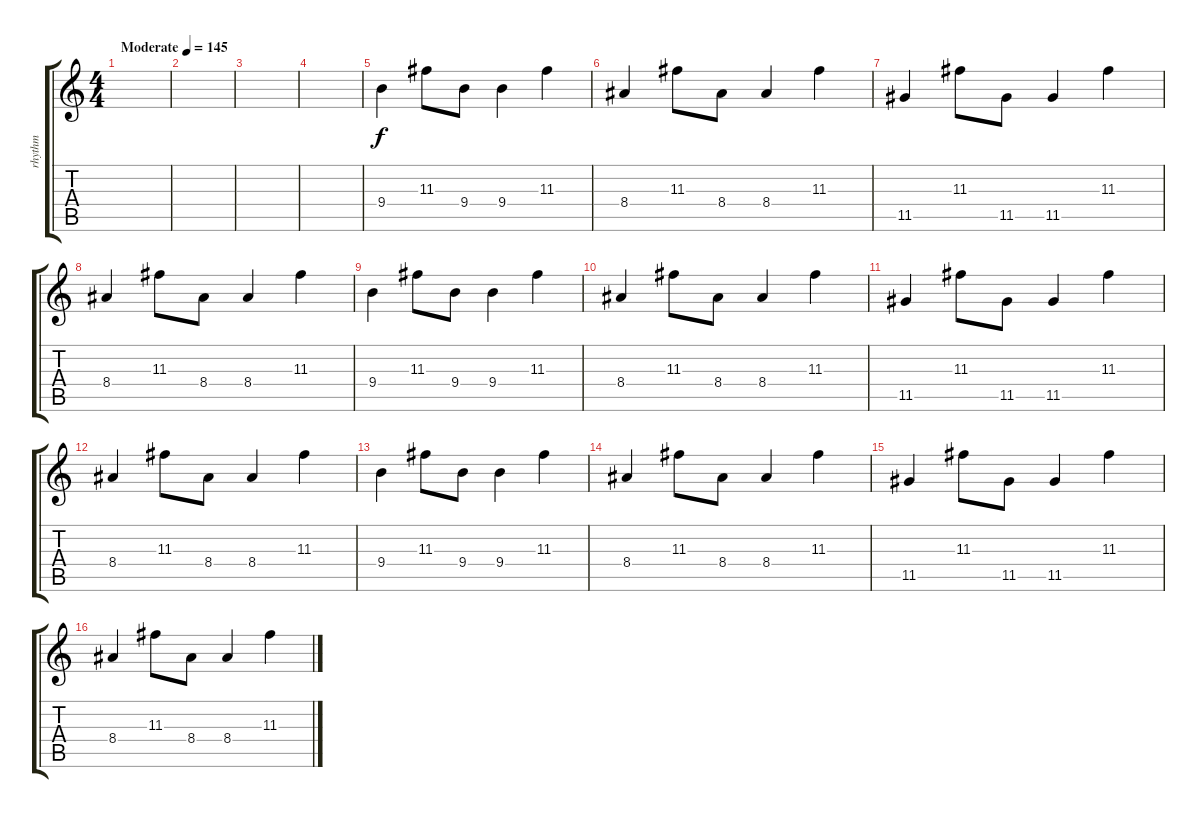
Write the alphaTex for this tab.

\track ("rhythm" "rhythm") {instrument electricguitarclean}
\staff {score tabs}
\tuning (E4 B3 G3 D3 A2 E2) {hide}
\ts (4 4)
\tempo (145 "Moderate")
\clef g2
\ks c
|
|
|
|
9.4.4 11.3.8 9.4.8 9.4.4 11.3.4 |
8.4.4 11.3.8 8.4.8 8.4.4 11.3.4 |
11.5.4 11.3.8 11.5.8 11.5.4 11.3.4 |
8.4.4 11.3.8 8.4.8 8.4.4 11.3.4 |
9.4.4 11.3.8 9.4.8 9.4.4 11.3.4 |
8.4.4 11.3.8 8.4.8 8.4.4 11.3.4 |
11.5.4 11.3.8 11.5.8 11.5.4 11.3.4 |
8.4.4 11.3.8 8.4.8 8.4.4 11.3.4 |
9.4.4 11.3.8 9.4.8 9.4.4 11.3.4 |
8.4.4 11.3.8 8.4.8 8.4.4 11.3.4 |
11.5.4 11.3.8 11.5.8 11.5.4 11.3.4 |
8.4.4 11.3.8 8.4.8 8.4.4 11.3.4
